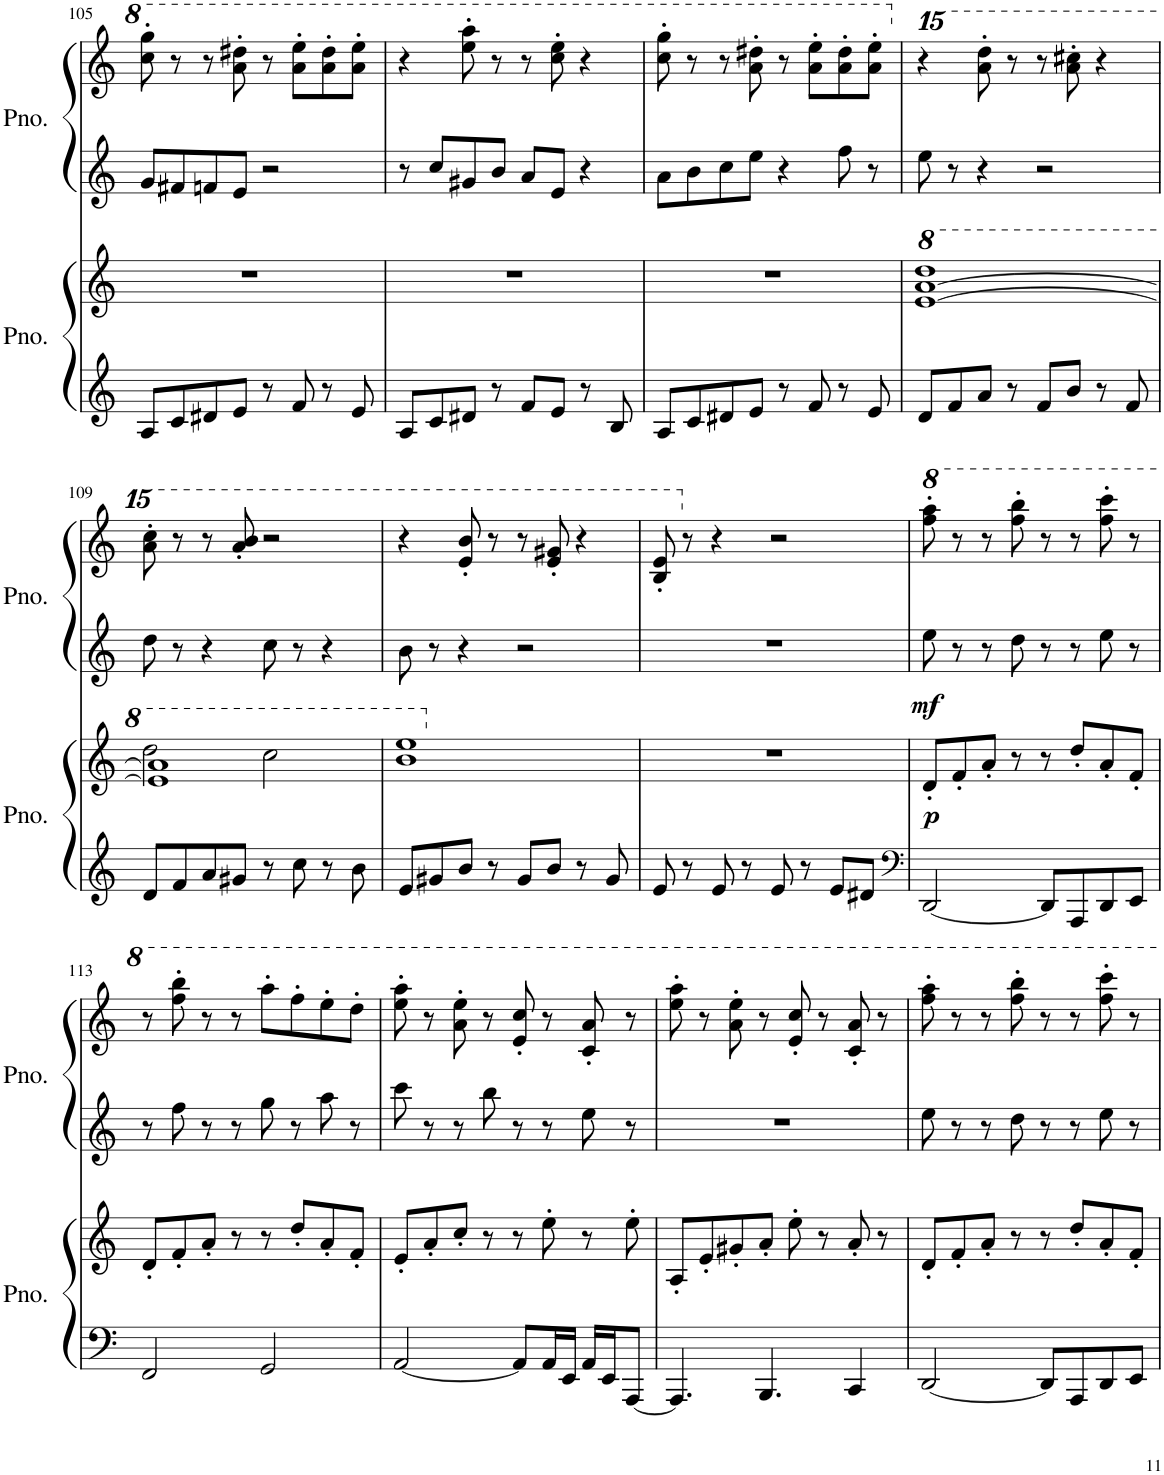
**kern	**kern	**dynam	**kern	**kern	**dynam
*part2	*part2	*part2	*part1	*part1	*part1
*staff4	*staff3	*staff3/4	*staff2	*staff1	*staff1/2
*I"Piano	*	*	*I"Piano	*	*
*I'Pno.	*	*	*I'Pno.	*	*
!!LO:PB:g=z
*clefG2	*clefG2	*	*clefG2	*clefG2	*
*k[]	*k[]	*	*k[]	*k[]	*
*M4/4	*M4/4	*	*M4/4	*M4/4	*
=105	=105	=105	=105	=105	=105
8A/L	1r	.	8g/L	8ccc\' 8ggg\'	.
8c/	.	.	8f#X/	8r	.
8d#X/	.	.	8fn/	8r	.
8e/J	.	.	8e/J	8aa\' 8ddd#X\'	.
8r	.	.	2r	8r	.
8f/	.	.	.	8aa\' 8eee\'L	.
8r	.	.	.	8aa\' 8ddd#\'	.
8e/	.	.	.	8aa\' 8eee\'J	.
=106	=106	=106	=106	=106	=106
8A/L	1r	.	8r	4r	.
8c/	.	.	8cc/L	.	.
8d#X/J	.	.	8g#X/	8eee\' 8aaa\'	.
8r	.	.	8b/J	8r	.
8f/L	.	.	8a/L	8r	.
8e/J	.	.	8e/J	8ccc\' 8eee\'	.
8r	.	.	4r	4r	.
8B/	.	.	.	.	.
=107	=107	=107	=107	=107	=107
8A/L	1r	.	8a\L	8ccc\' 8ggg\'	.
8c/	.	.	8b\	8r	.
8d#X/	.	.	8cc\	8r	.
8e/J	.	.	8ee\J	8aa\' 8ddd#X\'	.
8r	.	.	4r	8r	.
8f/	.	.	.	8aa\' 8eee\'L	.
8r	.	.	8ff\	8aa\' 8ddd#\'	.
8e/	.	.	8r	8aa\' 8eee\'J	.
=108	=108	=108	=108	=108	=108
*	*8va	*	*	*	*
*	*	*	*	*15ma	*
8d/L	[1ee [1aa 1ddd	.	8ee\	4r	.
8f/	.	.	8r	.	.
8a/J	.	.	4r	8aaa\' 8dddd\'	.
8r	.	.	.	8r	.
8f/L	.	.	2r	8r	.
8b/J	.	.	.	8aaa\' 8cccc#X\'	.
8r	.	.	.	4r	.
8f/	.	.	.	.	.
!!LO:LB:g=z
=109	=109	=109	=109	=109	=109
*	*^	*	*	*	*
8d/L	1ee] 1aa]	2ddd\	.	8dd\	8aaa\' 8cccc\'	.
8f/	.	.	.	8r	8r	.
8a/	.	.	.	4r	8r	.
8g#X/J	.	.	.	.	8aaa/' 8bbb/'	.
8r	.	2ccc\	.	8cc\	2r	.
8cc\	.	.	.	8r	.	.
8r	.	.	.	4r	.	.
8b\	.	.	.	.	.	.
*	*v	*v	*	*	*	*
=110	=110	=110	=110	=110	=110
8e/L	1bb 1eee	.	8b\	4r	.
8g#X/	.	.	8r	.	.
8b/J	.	.	4r	8eee/' 8bbb/'	.
8r	.	.	.	8r	.
8g#/L	.	.	2r	8r	.
8b/J	.	.	.	8eee/' 8ggg#X/'	.
8r	.	.	.	4r	.
8g#/	.	.	.	.	.
=111	=111	=111	=111	=111	=111
*	*X8va	*	*	*	*
8e/	1r	.	1r	8bb/' 8eee/'	.
*	*	*	*	*X15ma	*
8r	.	.	.	8r	.
8e/	.	.	.	4r	.
8r	.	.	.	.	.
8e/	.	.	.	2r	.
8r	.	.	.	.	.
8e/L	.	.	.	.	.
8d#X/J	.	.	.	.	.
=112	=112	=112	=112	=112	=112
*clefF4	*	*	*	*	*
!	!	!LO:DY:b	!	!	!LO:DY:b=2
[2DD/	8d'/L	p	8ee\	8fff\' 8aaa\'	mf
.	8f'/	.	8r	8r	.
.	8a'/J	.	8r	8r	.
.	8r	.	8dd\	8fff\' 8bbb\'	.
8DD/L]	8r	.	8r	8r	.
8AAA/	8dd'/L	.	8r	8r	.
8DD/	8a'/	.	8ee\	8fff\' 8cccc\'	.
8EE/J	8f'/J	.	8r	8r	.
!!LO:LB:g=z
=113	=113	=113	=113	=113	=113
2FF/	8d'/L	.	8r	8r	.
.	8f'/	.	8ff\	8fff\' 8bbb\'	.
.	8a'/J	.	8r	8r	.
.	8r	.	8r	8r	.
2GG/	8r	.	8gg\	8aaa'\L	.
.	8dd'/L	.	8r	8fff'\	.
.	8a'/	.	8aa\	8eee'\	.
.	8f'/J	.	8r	8ddd'\J	.
=114	=114	=114	=114	=114	=114
[2AA/	8e'/L	.	8ccc\	8eee\' 8aaa\'	.
.	8a'/	.	8r	8r	.
.	8cc'/J	.	8r	8aa\' 8eee\'	.
.	8r	.	8bb\	8r	.
8AA/L]	8r	.	8r	8ee/' 8ccc/'	.
16AA/L	8ee'\	.	8r	8r	.
16EE/JJ	.	.	.	.	.
16AA/LL	8r	.	8ee\	8cc/' 8aa/'	.
16EE/J	.	.	.	.	.
[8AAA/J	8ee'\	.	8r	8r	.
=115	=115	=115	=115	=115	=115
4.AAA/]	8A'/L	.	1r	8eee\' 8aaa\'	.
.	8e'/	.	.	8r	.
.	8g#X'/	.	.	8aa\' 8eee\'	.
4.BBB/	8a'/J	.	.	8r	.
.	8ee'\	.	.	8ee/' 8ccc/'	.
.	8r	.	.	8r	.
4CC/	8a'/	.	.	8cc/' 8aa/'	.
.	8r	.	.	8r	.
=116	=116	=116	=116	=116	=116
[2DD/	8d'/L	.	8ee\	8fff\' 8aaa\'	.
.	8f'/	.	8r	8r	.
.	8a'/J	.	8r	8r	.
.	8r	.	8dd\	8fff\' 8bbb\'	.
8DD/L]	8r	.	8r	8r	.
8AAA/	8dd'/L	.	8r	8r	.
8DD/	8a'/	.	8ee\	8fff\' 8cccc\'	.
8EE/J	8f'/J	.	8r	8r	.
=	=	=	=	=	=
*-	*-	*-	*-	*-	*-
